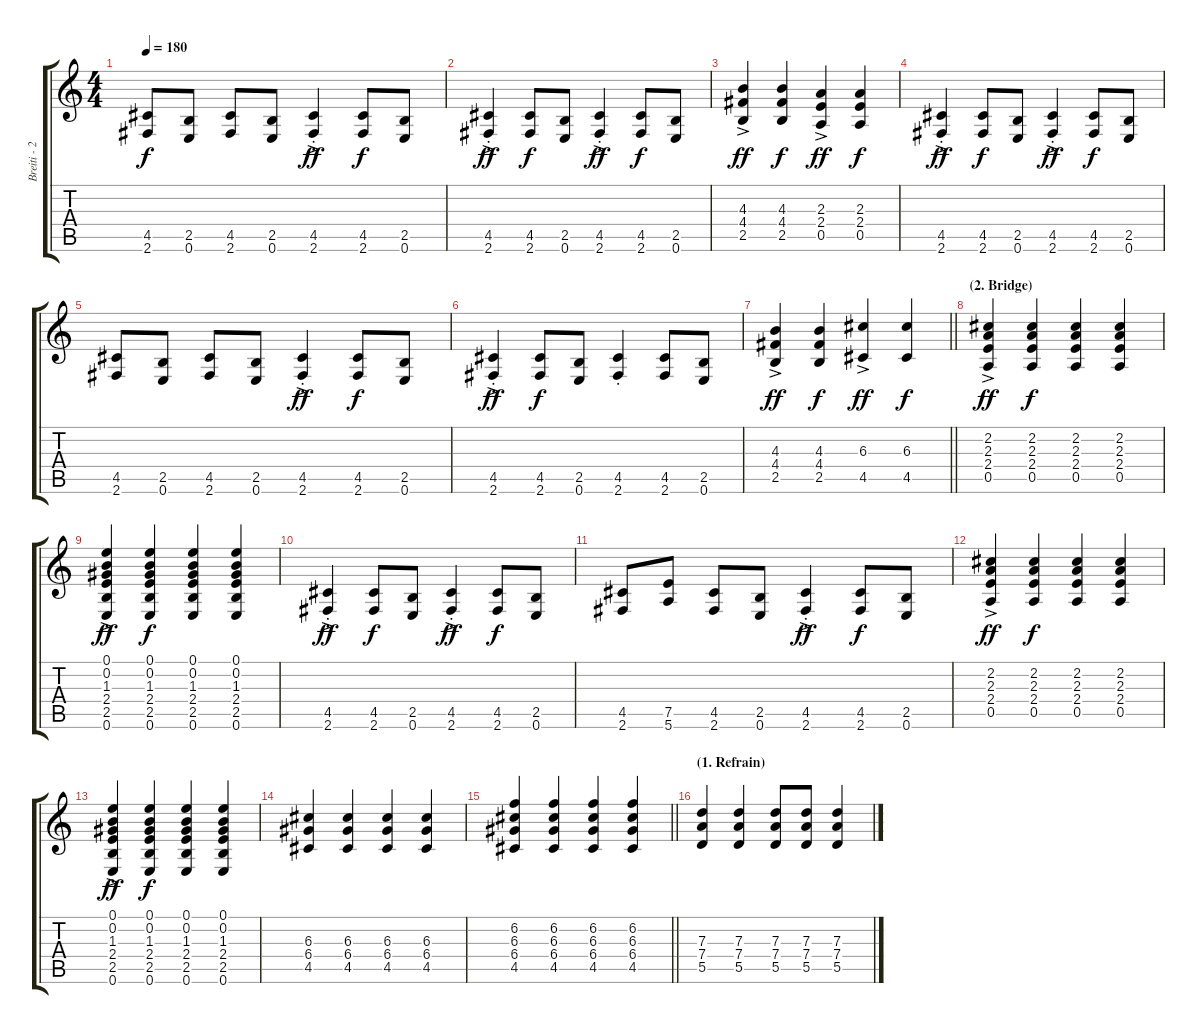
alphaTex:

\track ("Breiti - 2. Gitarre" "Breiti - 2") {instrument distortionguitar}
\staff {score tabs}
\tuning (E4 B3 G3 D3 A2 E2) {hide}
\ts (4 4)
\tempo 180
\clef g2
\ks c
(4.5 2.6).8{dy f} (2.5 0.6).8 (4.5 2.6).8 (2.5 0.6).8 (4.5{ac st} 2.6{ac st}).4{dy ff} (4.5 2.6).8{dy f} (2.5 0.6).8 |
(4.5{ac st} 2.6{ac st}).4{dy ff} (4.5 2.6).8{dy f} (2.5 0.6).8 (4.5{ac st} 2.6{ac st}).4{dy ff} (4.5 2.6).8{dy f} (2.5 0.6).8 |
(4.3{ac} 4.4{ac} 2.5{ac}).4{dy ff} (4.3 4.4 2.5).4{dy f} (2.3{ac} 2.4{ac} 0.5{ac}).4{dy ff} (2.3 2.4 0.5).4{dy f} |
(4.5{ac st} 2.6{ac st}).4{dy ff} (4.5 2.6).8{dy f} (2.5 0.6).8 (4.5{ac st} 2.6{ac st}).4{dy ff} (4.5 2.6).8{dy f} (2.5 0.6).8 |
(4.5 2.6).8 (2.5 0.6).8 (4.5 2.6).8 (2.5 0.6).8 (4.5{ac st} 2.6{ac st}).4{dy ff} (4.5 2.6).8{dy f} (2.5 0.6).8 |
(4.5{ac st} 2.6{ac st}).4{dy ff} (4.5 2.6).8{dy f} (2.5 0.6).8 (4.5{st} 2.6{st}).4 (4.5 2.6).8 (2.5 0.6).8 |
\barLineRight lightlight
(4.3{ac} 4.4{ac} 2.5{ac}).4{dy ff} (4.3 4.4 2.5).4{dy f} (6.3{ac} 4.5{ac}).4{dy ff} (6.3 4.5).4{dy f} |
\section ("" "(2. Bridge)")
(2.2{ac} 2.3{ac} 2.4{ac} 0.5{ac}).4{dy ff} (2.2 2.3 2.4 0.5).4{dy f} (2.2 2.3 2.4 0.5).4 (2.2 2.3 2.4 0.5).4 |
(0.1{ac} 0.2{ac} 1.3{ac} 2.4{ac} 2.5{ac} 0.6{ac}).4{dy ff} (0.1 0.2 1.3 2.4 2.5 0.6).4{dy f} (0.1 0.2 1.3 2.4 2.5 0.6).4 (0.1 0.2 1.3 2.4 2.5 0.6).4 |
(4.5{ac st} 2.6{ac st}).4{dy ff} (4.5 2.6).8{dy f} (2.5 0.6).8 (4.5{ac st} 2.6{ac st}).4{dy ff} (4.5 2.6).8{dy f} (2.5 0.6).8 |
(4.5 2.6).8 (7.5 5.6).8 (4.5 2.6).8 (2.5 0.6).8 (4.5{ac st} 2.6{ac st}).4{dy ff} (4.5 2.6).8{dy f} (2.5 0.6).8 |
(2.2{ac} 2.3{ac} 2.4{ac} 0.5{ac}).4{dy ff} (2.2 2.3 2.4 0.5).4{dy f} (2.2 2.3 2.4 0.5).4 (2.2 2.3 2.4 0.5).4 |
(0.1{ac} 0.2{ac} 1.3{ac} 2.4{ac} 2.5{ac} 0.6{ac}).4{dy ff} (0.1 0.2 1.3 2.4 2.5 0.6).4{dy f} (0.1 0.2 1.3 2.4 2.5 0.6).4 (0.1 0.2 1.3 2.4 2.5 0.6).4 |
(6.3 6.4 4.5).4 (6.3 6.4 4.5).4 (6.3 6.4 4.5).4 (6.3 6.4 4.5).4 |
\barLineRight lightlight
(6.2 6.3 6.4 4.5).4 (6.2 6.3 6.4 4.5).4 (6.2 6.3 6.4 4.5).4 (6.2 6.3 6.4 4.5).4 |
\section ("" "(1. Refrain)")
(7.3 7.4 5.5).4 (7.3 7.4 5.5).4 (7.3 7.4 5.5).8 (7.3 7.4 5.5).8 (7.3 7.4 5.5).4
